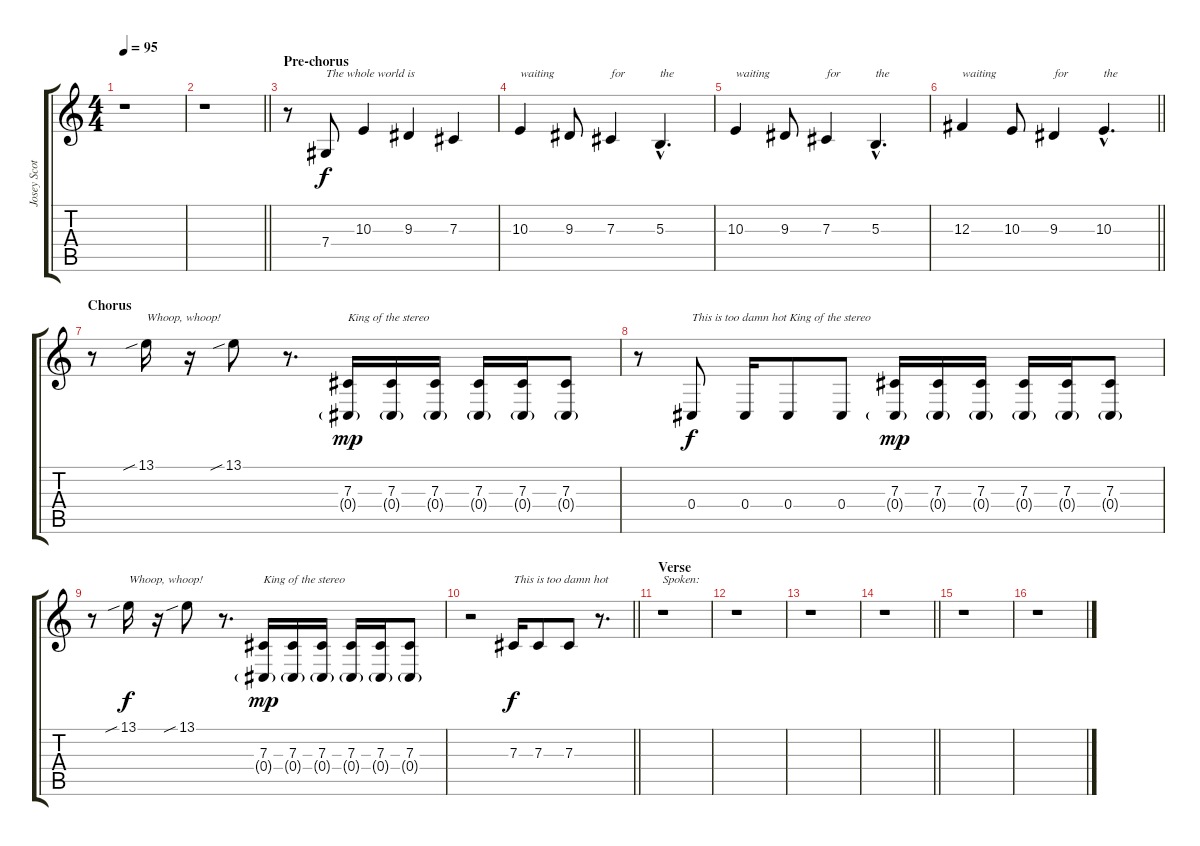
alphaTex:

\track ("Josey Scott (Lead Vocals)" "Josey Scot") {instrument tenorsax}
\staff {score tabs}
\tuning (Eb4 Bb3 Gb3 Db3 Ab2 Db2) {hide}
\ts (4 4)
\tempo 95
\clef g2
\ks c
r.1{dy f} |
\barLineRight lightlight
r.1 |
\section ("" "Pre-chorus")
r.8 7.4.8{txt "The whole world is"} 10.3.4 9.3.4 7.3.4 |
10.3.4{txt "waiting"} 9.3.8 7.3.4{txt "for"} 5.3{hac}.4{d txt "the"} |
10.3.4{txt "waiting"} 9.3.8 7.3.4{txt "for"} 5.3{hac}.4{d txt "the"} |
\barLineRight lightlight
12.3.4{txt "waiting"} 10.3.8 9.3.4{txt "for"} 10.3{hac}.4{d txt "the"} |
\section ("" "Chorus")
r.8 13.1{sib}.16{txt "Whoop, whoop!"} r.16 13.1{sib}.8 r.8{d} (7.3 0.4{g}).16{txt "King of the stereo" dy mp} (7.3 0.4{g}).16 (7.3 0.4{g}).16 (7.3 0.4{g}).16 (7.3 0.4{g}).16 (7.3 0.4{g}).8 |
r.8 0.4.8{txt "This is too damn hot King of the stereo" dy f} 0.4.16 0.4.8 0.4.8 (7.3 0.4{g}).16{dy mp} (7.3 0.4{g}).16 (7.3 0.4{g}).16 (7.3 0.4{g}).16 (7.3 0.4{g}).16 (7.3 0.4{g}).8 |
r.8 13.1{sib}.16{txt "Whoop, whoop!" dy f} r.16 13.1{sib}.8 r.8{d} (7.3 0.4{g}).16{txt "King of the stereo" dy mp} (7.3 0.4{g}).16 (7.3 0.4{g}).16 (7.3 0.4{g}).16 (7.3 0.4{g}).16 (7.3 0.4{g}).8 |
\barLineRight lightlight
r.2 7.3.16{txt "This is too damn hot" dy f} 7.3.8 7.3.8 r.8{d} |
\section ("" "Verse")
r.1{txt "Spoken:"} |
r.1 |
r.1 |
\barLineRight lightlight
r.1 |
r.1 |
r.1
